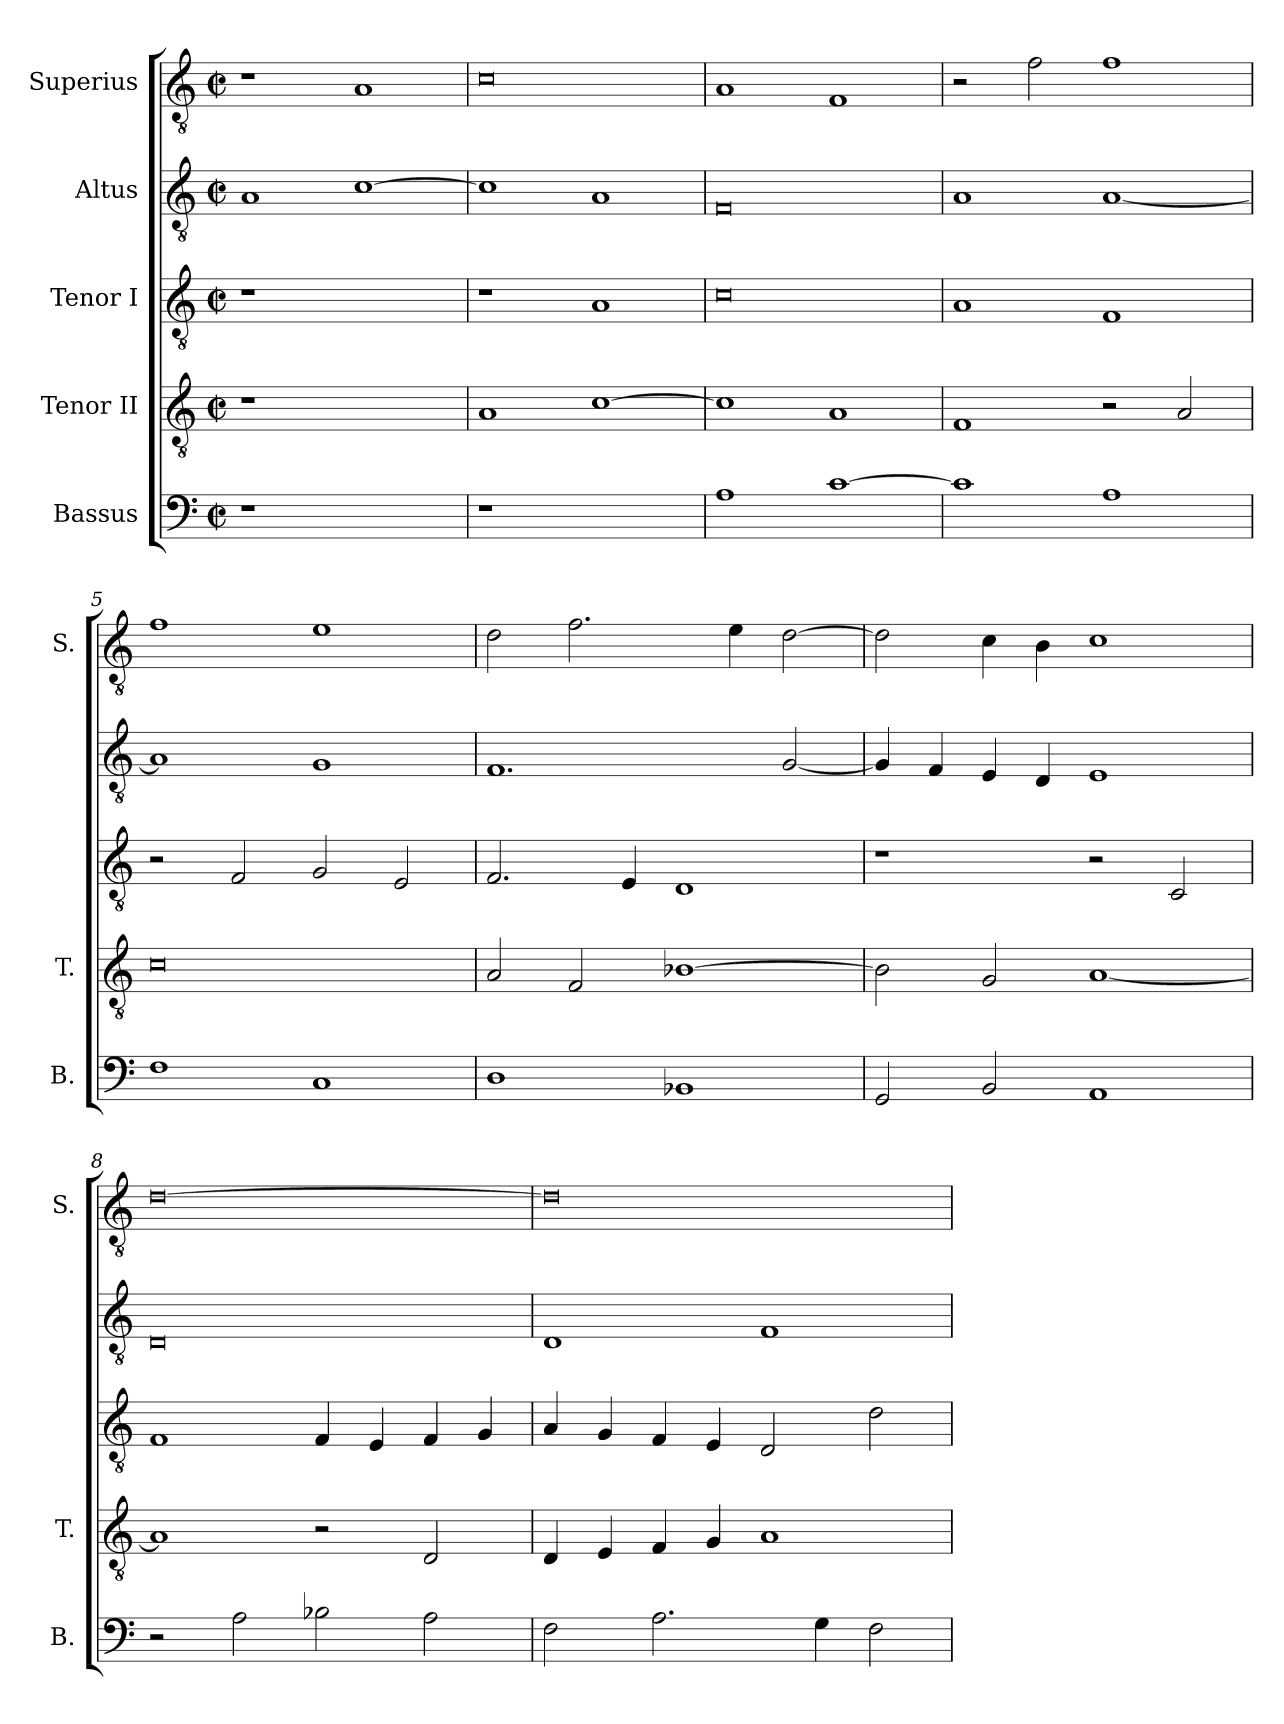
**kern	**kern	**kern	**kern	**kern
*part5	*part4	*part3	*part2	*part1
*staff5	*staff4	*staff3	*staff2	*staff1
*I"Bassus	*I"Tenor II	*I"Tenor I	*I"Altus	*I"Superius
*I'B.	*I'T.	*	*	*I'S.
!!LO:PB:g=z
*clefF4	*clefGv2	*clefGv2	*clefGv2	*clefGv2
*	*ITrd7c12	*ITrd7c12	*ITrd7c12	*ITrd7c12
*k[]	*k[]	*k[]	*k[]	*k[]
*C:	*C:	*C:	*C:	*C:
*M2/2	*M2/2	*M2/2	*M2/2	*M2/2
*met(c|)	*met(c|)	*met(c|)	*met(c|)	*met(c|)
=1	=1	=1	=1	=1
!LO:N:vis=1	!LO:N:vis=1	!LO:N:vis=1	!	!
1r	1r	1r	1AAi	1r
1ryy	1ryy	1ryy	[>1Ci	1AAi
=2	=2	=2	=2	=2
!LO:N:vis=1	!	!	!	!
1r	1AAi	1r	1Ci]	0Ci
1ryy	[>1Ci	1AAi	1AAi	.
=3	=3	=3	=3	=3
1Ai	1Ci]	0Ci	0FFi	1AAi
[>1ci	1AAi	.	.	1FFi
=4	=4	=4	=4	=4
1ci]	1FFi	1AAi	1AAi	2r
.	.	.	.	2Fi\
1Ai	2r	1FFi	[<1AAi	1Fi
.	2AAi/	.	.	.
=5	=5	=5	=5	=5
1Fi	0Ci	2r	1AAi]	1Fi
.	.	2FFi/	.	.
1Ci	.	2GGi/	1GGi	1Ei
.	.	2EEi/	.	.
!!LO:LB:g=z
=6	=6	=6	=6	=6
1Di	2AAi/	2.FFi/	1.FFi	2Di\
.	2FFi/	.	.	2.Fi\
.	.	4EEi/	.	.
1BB-Xi	[>1BB-Xi	1DDi	.	.
.	.	.	.	4Ei\
.	.	.	[<2GGi/	[>2Di\
=7	=7	=7	=7	=7
2GGi/	2BB-i\]	1r	4GGi/]	2Di\]
.	.	.	4FFi/	.
2BBi/	2GGi/	.	4EEi/	4Ci\
.	.	.	4DDi/	4BBi\
1AAi	[<1AAi	2r	1EEi	1Ci
.	.	2CCi/	.	.
=8	=8	=8	=8	=8
2r	1AAi]	1FFi	0DDi	[>0Di
2Ai\	.	.	.	.
2B-Xi\	2r	4FFi/	.	.
.	.	4EEi/	.	.
2Ai\	2DDi/	4FFi/	.	.
.	.	4GGi/	.	.
=9	=9	=9	=9	=9
2Fi\	4DDi/	4AAi/	1DDi	0Di]
.	4EEi/	4GGi/	.	.
2.Ai\	4FFi/	4FFi/	.	.
.	4GGi/	4EEi/	.	.
.	1AAi	2DDi/	1FFi	.
4Gi\	.	.	.	.
2Fi\	.	2Di\	.	.
=	=	=	=	=
*-	*-	*-	*-	*-
